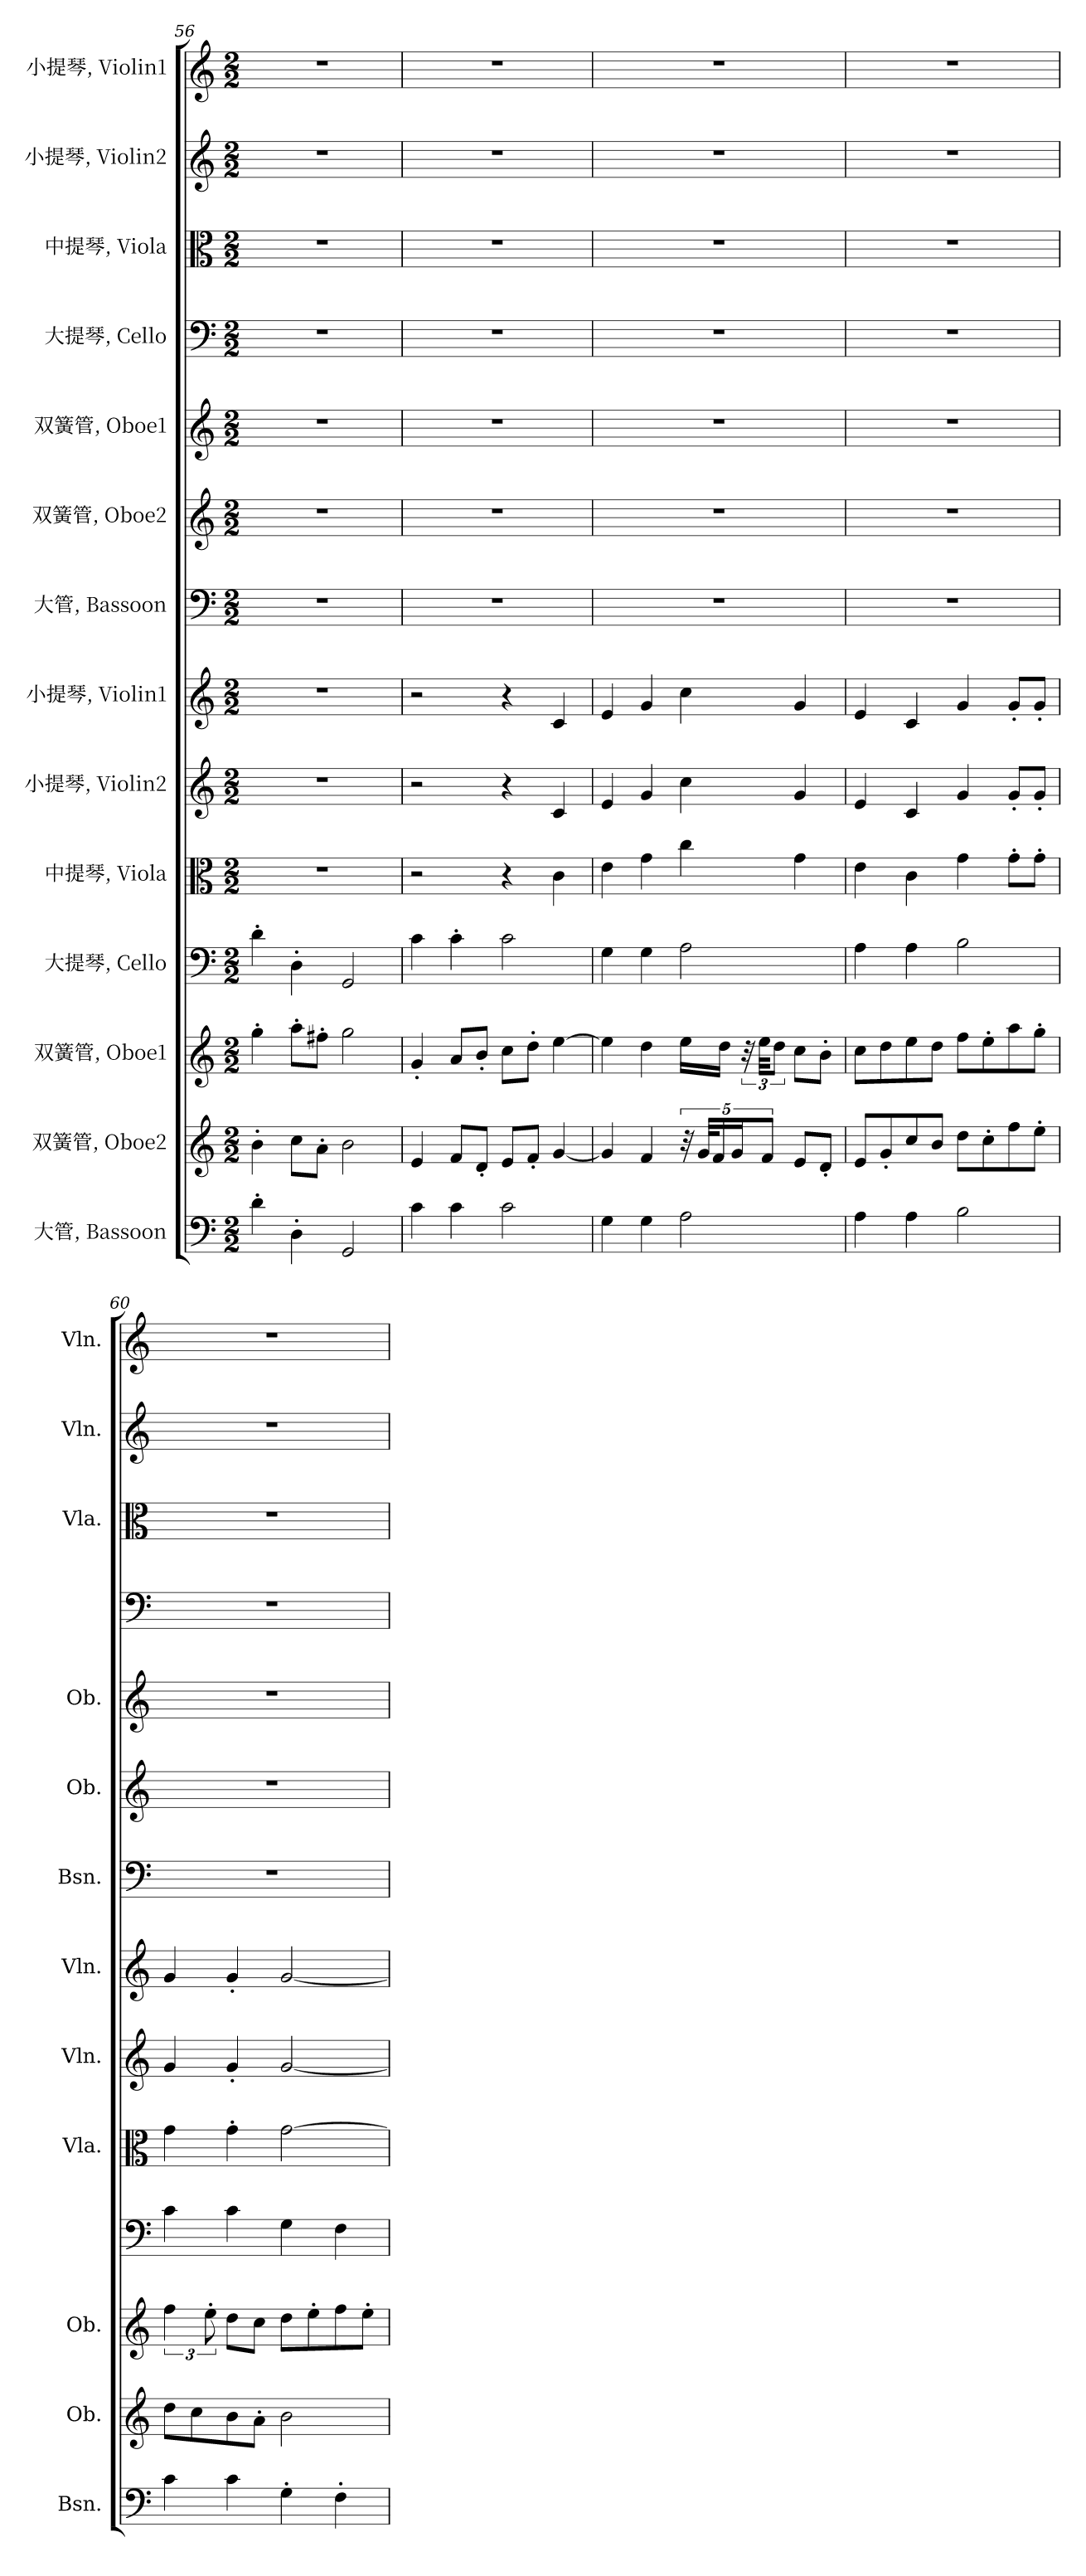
**kern	**kern	**kern	**kern	**kern	**kern	**kern	**kern	**kern	**kern	**kern	**kern	**kern	**kern
*part14	*part13	*part12	*part11	*part10	*part9	*part8	*part7	*part6	*part5	*part4	*part3	*part2	*part1
*staff14	*staff13	*staff12	*staff11	*staff10	*staff9	*staff8	*staff7	*staff6	*staff5	*staff4	*staff3	*staff2	*staff1
*I"大管, Bassoon	*I"双簧管, Oboe2	*I"双簧管, Oboe1	*I"大提琴, Cello	*I"中提琴, Viola	*I"小提琴, Violin2	*I"小提琴, Violin1	*I"大管, Bassoon	*I"双簧管, Oboe2	*I"双簧管, Oboe1	*I"大提琴, Cello	*I"中提琴, Viola	*I"小提琴, Violin2	*I"小提琴, Violin1
*I'Bsn.	*I'Ob.	*I'Ob.	*	*I'Vla.	*I'Vln.	*I'Vln.	*I'Bsn.	*I'Ob.	*I'Ob.	*	*I'Vla.	*I'Vln.	*I'Vln.
*clefF4	*clefG2	*clefG2	*clefF4	*clefC3	*clefG2	*clefG2	*clefF4	*clefG2	*clefG2	*clefF4	*clefC3	*clefG2	*clefG2
*k[]	*k[]	*k[]	*k[]	*k[]	*k[]	*k[]	*k[]	*k[]	*k[]	*k[]	*k[]	*k[]	*k[]
*M2/2	*M2/2	*M2/2	*M2/2	*M2/2	*M2/2	*M2/2	*M2/2	*M2/2	*M2/2	*M2/2	*M2/2	*M2/2	*M2/2
=56	=56	=56	=56	=56	=56	=56	=56	=56	=56	=56	=56	=56	=56
4d'\	4b'\	4gg'\	4d'\	1r	1r	1r	1r	1r	1r	1r	1r	1r	1r
4D'\	8cc\L	8aa'\L	4D'\	.	.	.	.	.	.	.	.	.	.
.	8a'\J	8ff#X'\J	.	.	.	.	.	.	.	.	.	.	.
2GG/	2b\	2gg\	2GG/	.	.	.	.	.	.	.	.	.	.
=57	=57	=57	=57	=57	=57	=57	=57	=57	=57	=57	=57	=57	=57
4c\	4e/	4g'/	4c\	2r	2r	2r	1r	1r	1r	1r	1r	1r	1r
4c\	8f/L	8a/L	4c'\	.	.	.	.	.	.	.	.	.	.
.	8d'/J	8b'/J	.	.	.	.	.	.	.	.	.	.	.
2c\	8e/L	8cc\L	2c\	4r	4r	4r	.	.	.	.	.	.	.
.	8f'/J	8dd'\J	.	.	.	.	.	.	.	.	.	.	.
.	[4g/	[4ee\	.	4c\	4c/	4c/	.	.	.	.	.	.	.
=58	=58	=58	=58	=58	=58	=58	=58	=58	=58	=58	=58	=58	=58
4G\	4g/]	4ee\]	4G\	4e\	4e/	4e/	1r	1r	1r	1r	1r	1r	1r
4G\	4f/	4dd\	4G\	4g\	4g/	4g/	.	.	.	.	.	.	.
2A\	40r	16ee\LL	2A\	4cc\	4cc\	4cc\	.	.	.	.	.	.	.
.	40g/KLL	.	.	.	.	.	.	.	.	.	.	.	.
.	20f/	.	.	.	.	.	.	.	.	.	.	.	.
.	.	16dd\JJ	.	.	.	.	.	.	.	.	.	.	.
.	20g/J	.	.	.	.	.	.	.	.	.	.	.	.
.	.	48r	.	.	.	.	.	.	.	.	.	.	.
.	.	48ee\KKL	.	.	.	.	.	.	.	.	.	.	.
.	10f/J	.	.	.	.	.	.	.	.	.	.	.	.
.	.	12dd\J	.	.	.	.	.	.	.	.	.	.	.
.	8e/L	8cc\L	.	4g\	4g/	4g/	.	.	.	.	.	.	.
.	8d'/J	8b'\J	.	.	.	.	.	.	.	.	.	.	.
!!LO:PB:g=z
=59	=59	=59	=59	=59	=59	=59	=59	=59	=59	=59	=59	=59	=59
4A\	8e/L	8cc\L	4A\	4e\	4e/	4e/	1r	1r	1r	1r	1r	1r	1r
.	8g'/	8dd\	.	.	.	.	.	.	.	.	.	.	.
4A\	8cc/	8ee\	4A\	4c\	4c/	4c/	.	.	.	.	.	.	.
.	8b/J	8dd\J	.	.	.	.	.	.	.	.	.	.	.
2B\	8dd\L	8ff\L	2B\	4g\	4g/	4g/	.	.	.	.	.	.	.
.	8cc'\	8ee'\	.	.	.	.	.	.	.	.	.	.	.
.	8ff\	8aa\	.	8g'\L	8g'/L	8g'/L	.	.	.	.	.	.	.
.	8ee'\J	8gg'\J	.	8g'\J	8g'/J	8g'/J	.	.	.	.	.	.	.
=60	=60	=60	=60	=60	=60	=60	=60	=60	=60	=60	=60	=60	=60
4c\	8dd\L	6ff\	4c\	4g\	4g/	4g/	1r	1r	1r	1r	1r	1r	1r
.	8cc\	.	.	.	.	.	.	.	.	.	.	.	.
.	.	12ee'\	.	.	.	.	.	.	.	.	.	.	.
4c\	8b\	8dd\L	4c\	4g'\	4g'/	4g'/	.	.	.	.	.	.	.
.	8a'\J	8cc\J	.	.	.	.	.	.	.	.	.	.	.
4G'\	2b\	8dd\L	4G\	[2g\	[2g/	[2g/	.	.	.	.	.	.	.
.	.	8ee'\	.	.	.	.	.	.	.	.	.	.	.
4F'\	.	8ff\	4F\	.	.	.	.	.	.	.	.	.	.
.	.	8ee'\J	.	.	.	.	.	.	.	.	.	.	.
=	=	=	=	=	=	=	=	=	=	=	=	=	=
*-	*-	*-	*-	*-	*-	*-	*-	*-	*-	*-	*-	*-	*-
